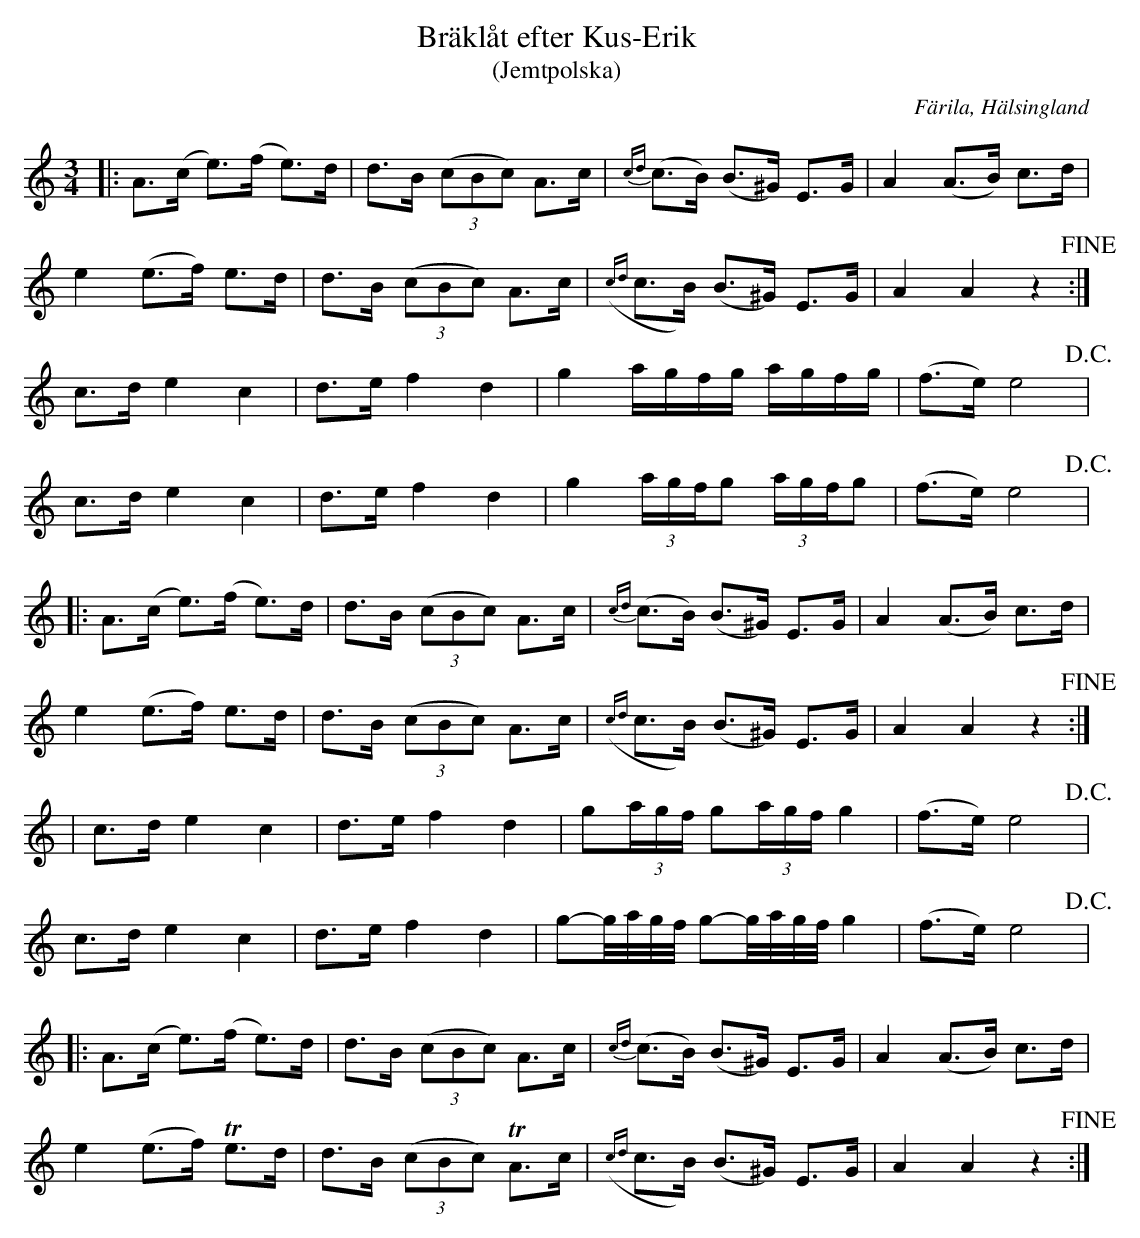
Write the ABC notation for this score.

X:1
T: Bräklåt efter Kus-Erik
T: (Jemtpolska)
O: Färila, Hälsingland
M: 3/4
L: 1/8
K: Am
|:A>(c e>)(f e)>d | d>B ((3cBc) A>c | {cd}(c>B) (B>^G)   E>G      | A2    (A>B) c>d  |
e2   (e>f) e>d  | d>B ((3cBc) A>c | ({cd}c>B)    (B>^G)   E>G      | A2    A2    z2  !fine! :|
K: C
c>d  e2    c2   | d>e f2      d2  | g2        a/g/f/g/ a/g/f/g/ | (f>e) e4 !D.C.!       |
c>d  e2    c2   | d>e f2      d2  | g2        (3a/g/f/g (3a/g/f/g | (f>e) e4 !D.C.!       |
|:A>(c e>)(f e)>d | d>B ((3cBc) A>c | {cd}(c>B) (B>^G)   E>G      | A2    (A>B) c>d  |
e2   (e>f) e>d  | d>B ((3cBc) A>c | ({cd}c>B)    (B>^G)   E>G      | A2    A2    z2  !fine! :|
K: C
|c>d  e2    c2   | d>e f2      d2  | g(3a/g/f/        g(3a/g/f/ g2 | (f>e) e4 !D.C.!       |
c>d  e2    c2   | d>e f2      d2  | g-g//a//g//f//        g-g//a//g//f// g2  | (f>e) e4 !D.C.!       |
|:A>(c e>)(f e)>d | d>B ((3cBc) A>c | {cd}(c>B) (B>^G)   E>G      | A2    (A>B) c>d  |
e2   (e>f) Tre>d  | d>B ((3cBc) TrA>c | ({cd}c>B)    (B>^G)   E>G      | A2    A2    z2  !fine! :|
